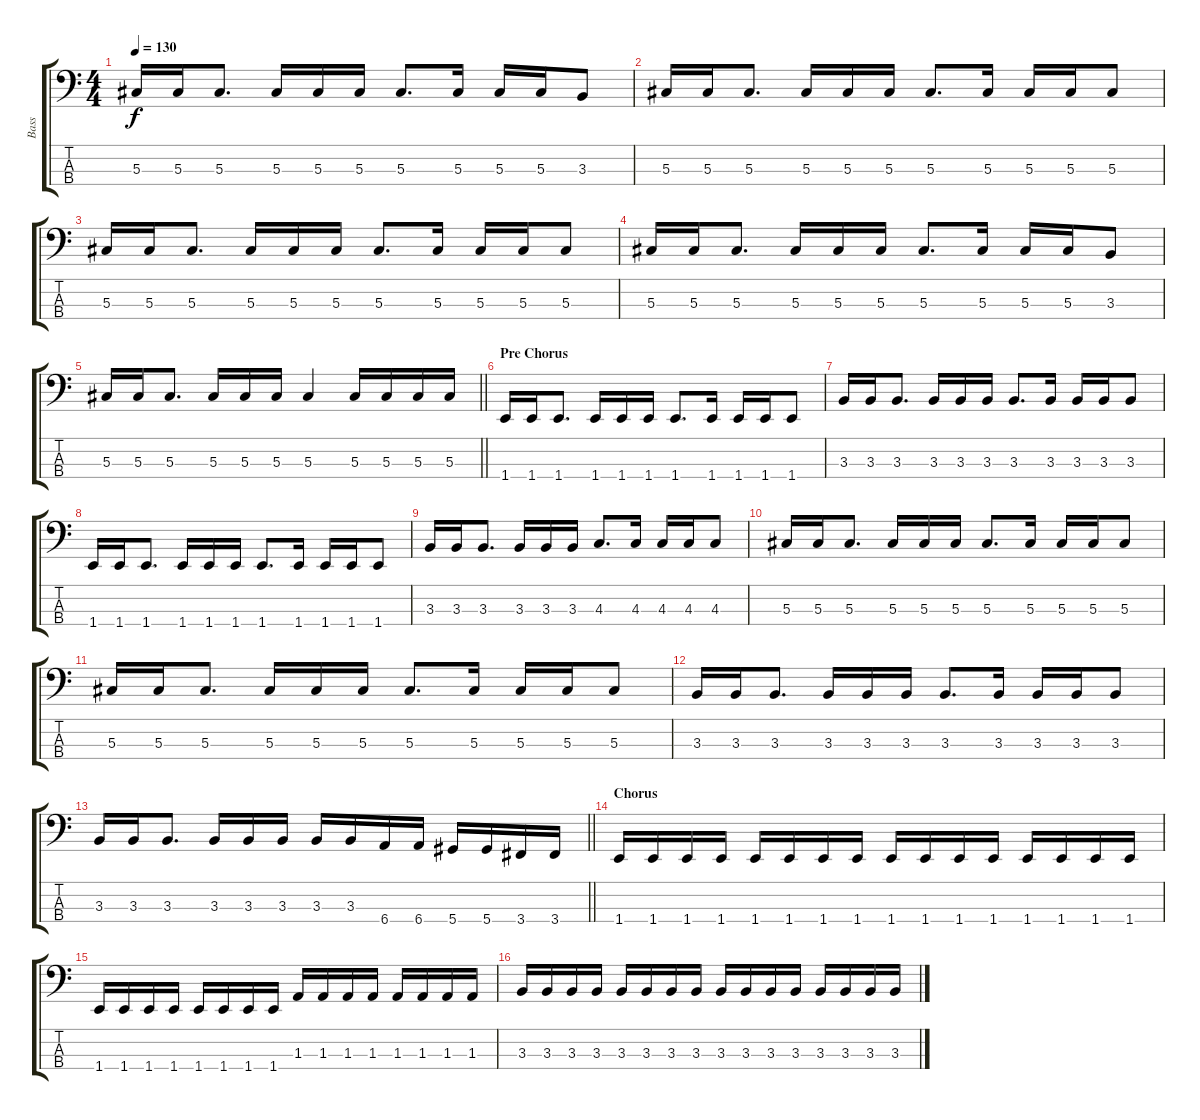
\track ("Bass" "Bass") {instrument electricbassfinger}
\staff {score tabs}
\tuning (Gb2 Db2 Ab1 Eb1) {hide}
\ts (4 4)
\tempo 130
\clef f4
\ks c
5.3.16{dy f} 5.3.16 5.3.8{d} 5.3.16 5.3.16 5.3.16 5.3.8{d} 5.3.16 5.3.16 5.3.16 3.3.8 |
5.3.16 5.3.16 5.3.8{d} 5.3.16 5.3.16 5.3.16 5.3.8{d} 5.3.16 5.3.16 5.3.16 5.3.8 |
5.3.16 5.3.16 5.3.8{d} 5.3.16 5.3.16 5.3.16 5.3.8{d} 5.3.16 5.3.16 5.3.16 5.3.8 |
5.3.16 5.3.16 5.3.8{d} 5.3.16 5.3.16 5.3.16 5.3.8{d} 5.3.16 5.3.16 5.3.16 3.3.8 |
\barLineRight lightlight
5.3.16 5.3.16 5.3.8{d} 5.3.16 5.3.16 5.3.16 5.3.4 5.3.16 5.3.16 5.3.16 5.3.16 |
\section ("" "Pre Chorus")
1.4.16 1.4.16 1.4.8{d} 1.4.16 1.4.16 1.4.16 1.4.8{d} 1.4.16 1.4.16 1.4.16 1.4.8 |
3.3.16 3.3.16 3.3.8{d} 3.3.16 3.3.16 3.3.16 3.3.8{d} 3.3.16 3.3.16 3.3.16 3.3.8 |
1.4.16 1.4.16 1.4.8{d} 1.4.16 1.4.16 1.4.16 1.4.8{d} 1.4.16 1.4.16 1.4.16 1.4.8 |
3.3.16 3.3.16 3.3.8{d} 3.3.16 3.3.16 3.3.16 4.3.8{d} 4.3.16 4.3.16 4.3.16 4.3.8 |
5.3.16 5.3.16 5.3.8{d} 5.3.16 5.3.16 5.3.16 5.3.8{d} 5.3.16 5.3.16 5.3.16 5.3.8 |
5.3.16 5.3.16 5.3.8{d} 5.3.16 5.3.16 5.3.16 5.3.8{d} 5.3.16 5.3.16 5.3.16 5.3.8 |
3.3.16 3.3.16 3.3.8{d} 3.3.16 3.3.16 3.3.16 3.3.8{d} 3.3.16 3.3.16 3.3.16 3.3.8 |
\barLineRight lightlight
3.3.16 3.3.16 3.3.8{d} 3.3.16 3.3.16 3.3.16 3.3.16 3.3.16 6.4.16 6.4.16 5.4.16 5.4.16 3.4.16 3.4.16 |
\section ("" "Chorus")
1.4.16 1.4.16 1.4.16 1.4.16 1.4.16 1.4.16 1.4.16 1.4.16 1.4.16 1.4.16 1.4.16 1.4.16 1.4.16 1.4.16 1.4.16 1.4.16 |
1.4.16 1.4.16 1.4.16 1.4.16 1.4.16 1.4.16 1.4.16 1.4.16 1.3.16 1.3.16 1.3.16 1.3.16 1.3.16 1.3.16 1.3.16 1.3.16 |
3.3.16 3.3.16 3.3.16 3.3.16 3.3.16 3.3.16 3.3.16 3.3.16 3.3.16 3.3.16 3.3.16 3.3.16 3.3.16 3.3.16 3.3.16 3.3.16
